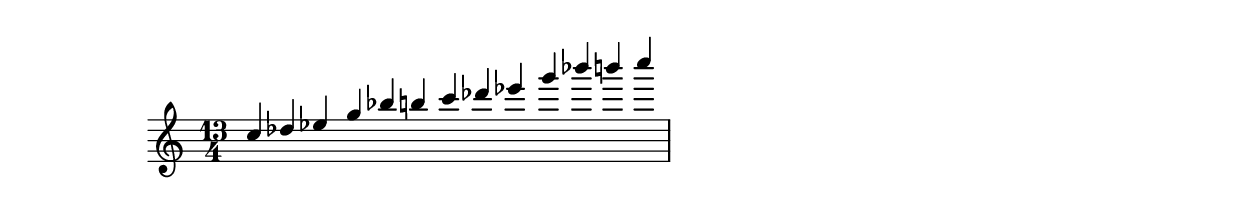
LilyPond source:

\version "2.18.2" \score { \new Staff << \new Voice { \set midiInstrument = #"piano" \voiceOne
 \key c \major \time 13/4
\override Voice.TextScript.font-size = #-4
 { c'' des'' ees'' g'' bes'' b'' c''' des''' ees''' g''' bes''' b''' c''''  } 
 } >> \layout { } \midi { \context { \Staff \remove "Staff_performer" }
\context { \Voice \consists "Staff_performer" } \tempo 2 = 60 } }
\paper{oddHeaderMarkup = ##f oddFooterMarkup = ##f}
